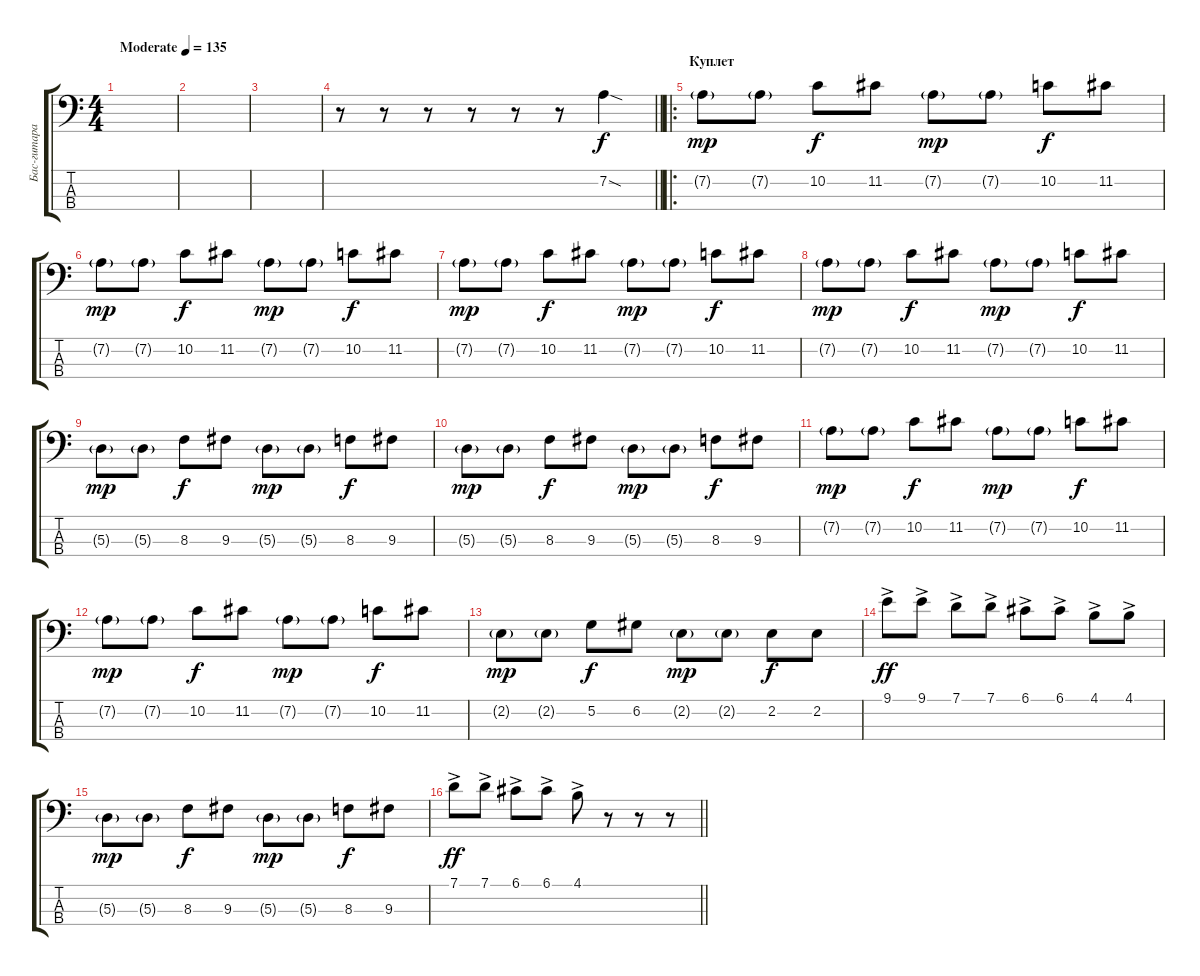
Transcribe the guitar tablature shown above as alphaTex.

\track ("Бас-гитара" "Бас-гитара") {instrument electricbassfinger}
\staff {score tabs}
\tuning (G2 D2 A1 E1) {hide}
\ts (4 4)
\tempo (135 "Moderate")
\clef f4
\ks c
|
|
|
\barLineRight lightlight
r.8 r.8 r.8 r.8 r.8 r.8 7.2{sod}.4 |
\ro
\section ("" "Куплет")
7.2{g}.8{dy mp} 7.2{g}.8 10.2.8{dy f} 11.2.8 7.2{g}.8{dy mp} 7.2{g}.8 10.2.8{dy f} 11.2.8 |
7.2{g}.8{dy mp} 7.2{g}.8 10.2.8{dy f} 11.2.8 7.2{g}.8{dy mp} 7.2{g}.8 10.2.8{dy f} 11.2.8 |
7.2{g}.8{dy mp} 7.2{g}.8 10.2.8{dy f} 11.2.8 7.2{g}.8{dy mp} 7.2{g}.8 10.2.8{dy f} 11.2.8 |
7.2{g}.8{dy mp} 7.2{g}.8 10.2.8{dy f} 11.2.8 7.2{g}.8{dy mp} 7.2{g}.8 10.2.8{dy f} 11.2.8 |
5.3{g}.8{dy mp} 5.3{g}.8 8.3.8{dy f} 9.3.8 5.3{g}.8{dy mp} 5.3{g}.8 8.3.8{dy f} 9.3.8 |
5.3{g}.8{dy mp} 5.3{g}.8 8.3.8{dy f} 9.3.8 5.3{g}.8{dy mp} 5.3{g}.8 8.3.8{dy f} 9.3.8 |
7.2{g}.8{dy mp} 7.2{g}.8 10.2.8{dy f} 11.2.8 7.2{g}.8{dy mp} 7.2{g}.8 10.2.8{dy f} 11.2.8 |
7.2{g}.8{dy mp} 7.2{g}.8 10.2.8{dy f} 11.2.8 7.2{g}.8{dy mp} 7.2{g}.8 10.2.8{dy f} 11.2.8 |
2.2{g}.8{dy mp} 2.2{g}.8 5.2.8{dy f} 6.2.8 2.2{g}.8{dy mp} 2.2{g}.8 2.2.8{dy f} 2.2.8 |
9.1{ac}.8{dy ff} 9.1{ac}.8 7.1{ac}.8 7.1{ac}.8 6.1{ac}.8 6.1{ac}.8 4.1{ac}.8 4.1{ac}.8 |
5.3{g}.8{dy mp} 5.3{g}.8 8.3.8{dy f} 9.3.8 5.3{g}.8{dy mp} 5.3{g}.8 8.3.8{dy f} 9.3.8 |
\barLineRight lightlight
7.1{ac}.8{dy ff} 7.1{ac}.8 6.1{ac}.8 6.1{ac}.8 4.1{ac}.8 r.8 r.8 r.8
